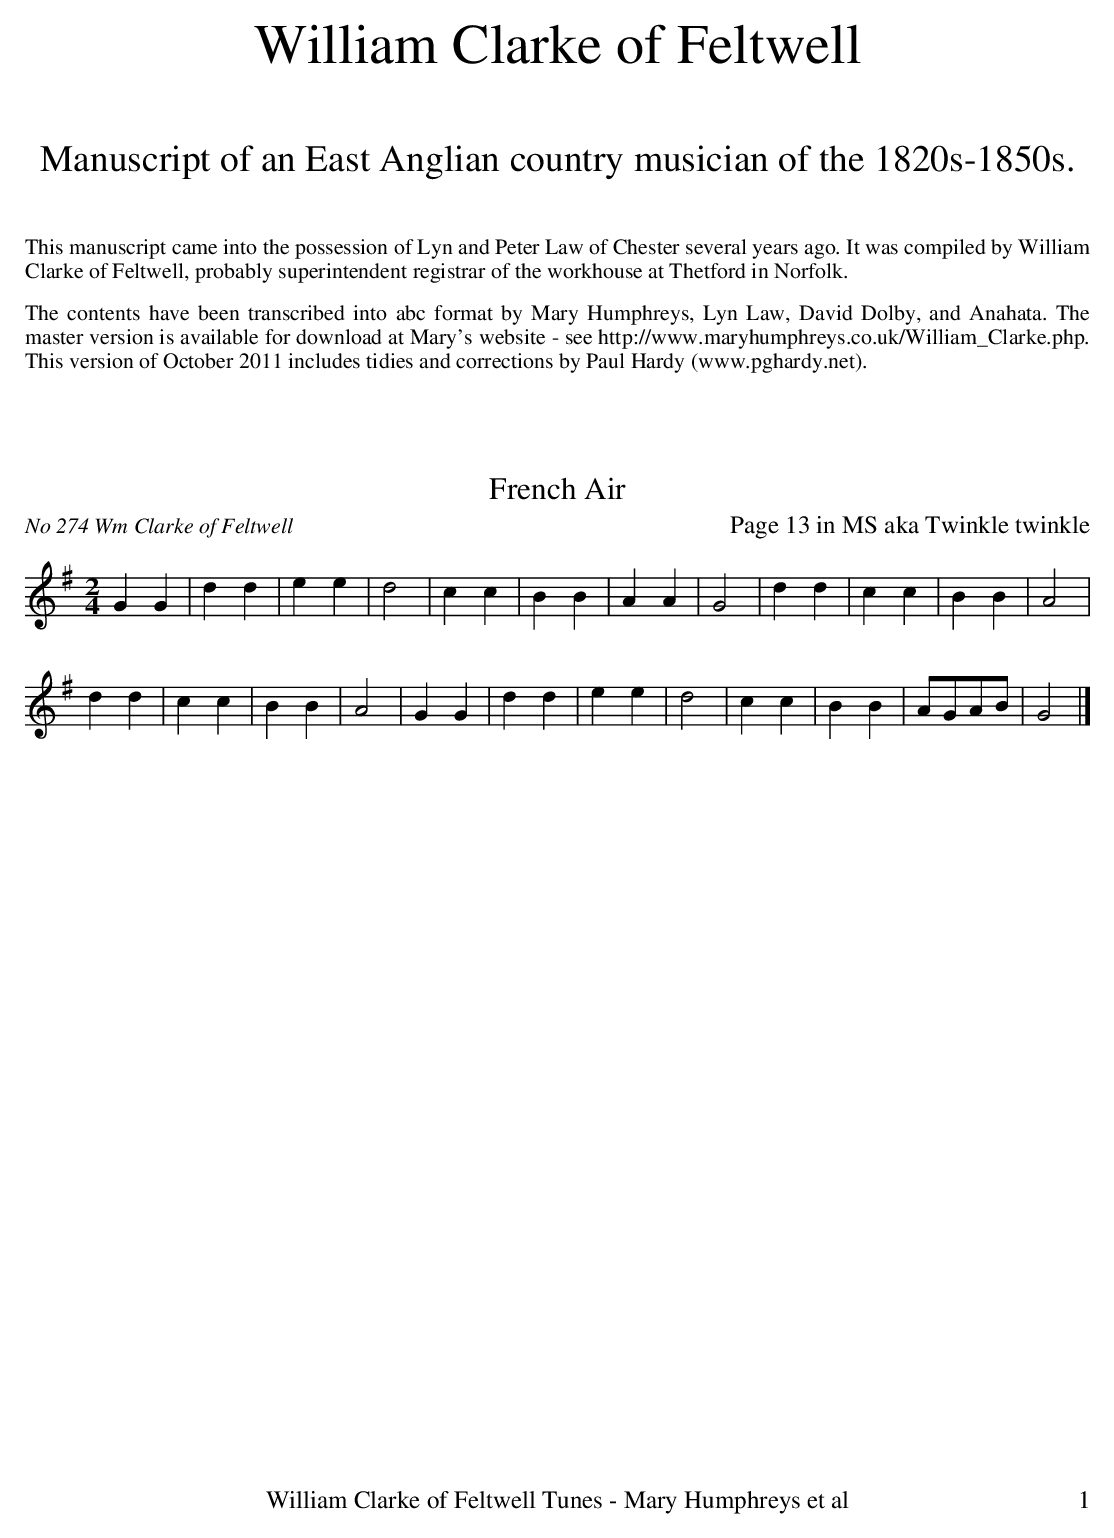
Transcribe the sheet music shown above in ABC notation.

X:1
T:French Air
O:No 274 Wm Clarke of Feltwell
M:2/4
L:1/4
K:G
G G|d d|e e|d2|c c|B B|A A|G2|d d|c c|B B|A2|
d d|c c|B B|A2|G G|d d|e e|d2|c c|B B|A/G/A/B/|G2|]
